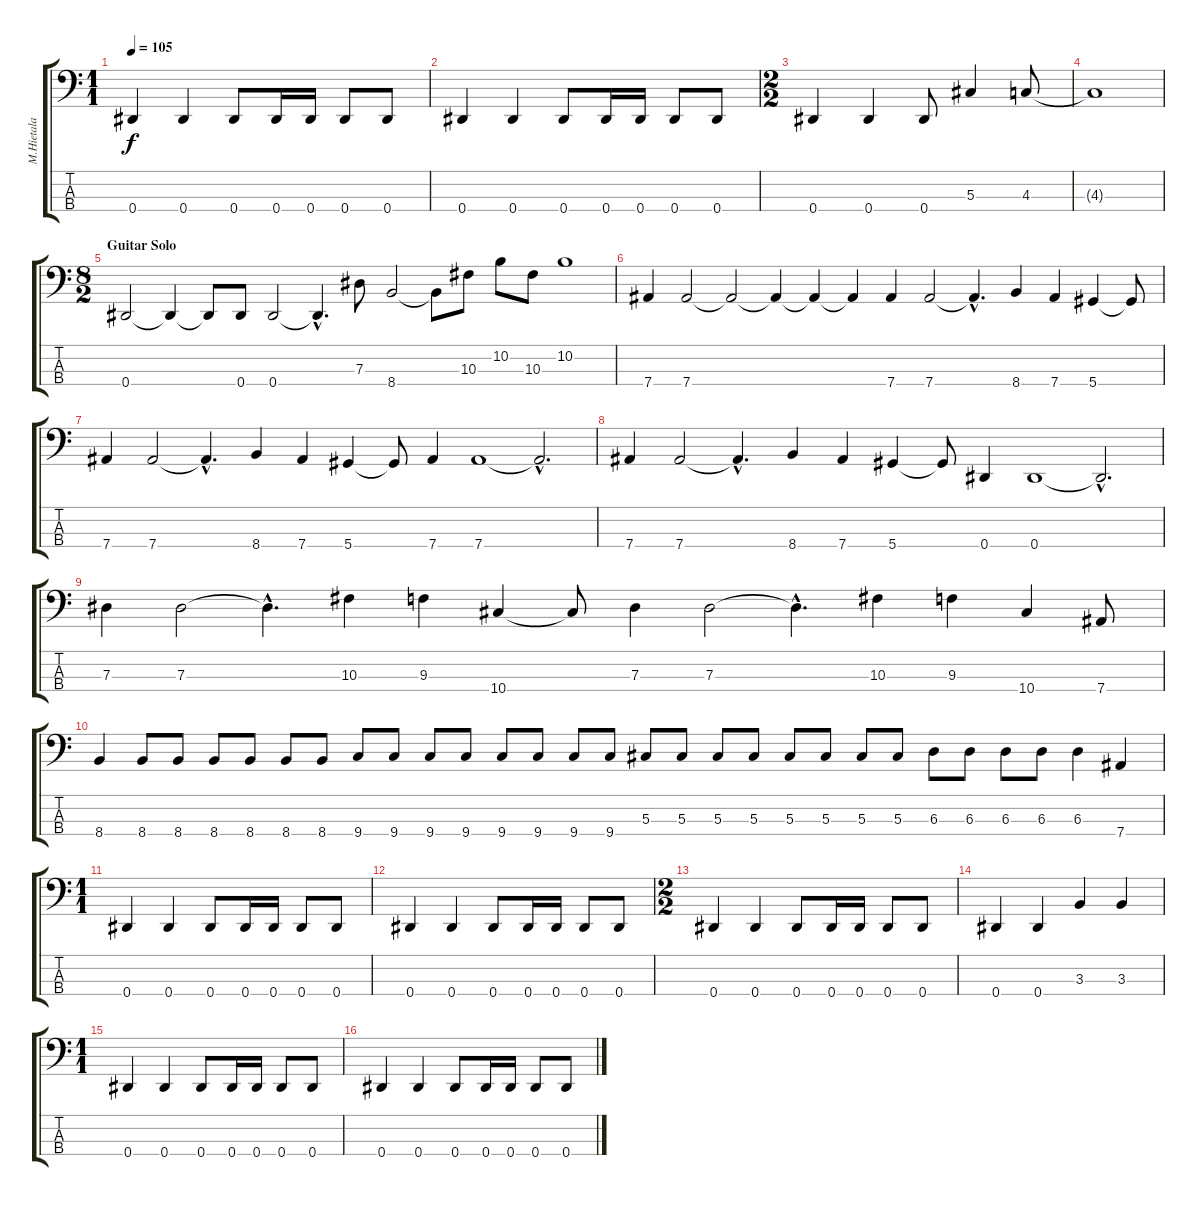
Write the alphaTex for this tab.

\track ("M.Hietala - Bass" "M.Hietala ") {instrument electricbasspick}
\staff {score tabs}
\tuning (Gb2 Db2 Ab1 Eb1) {hide}
\ts (1 1)
\tempo 105
\clef f4
\ks c
0.4.4{dy f} 0.4.4 0.4.8 0.4.16 0.4.16 0.4.8 0.4.8 |
0.4.4 0.4.4 0.4.8 0.4.16 0.4.16 0.4.8 0.4.8 |
\ts (2 2)
0.4.4 0.4.4 0.4.8 5.3.4 4.3.8 |
4.3{t}.1 |
\ts (8 2)
\section ("" "Guitar Solo")
0.4.2 0.4{t}.4 0.4{t}.8 0.4.8 0.4.2 0.4{hac t}.4{d} 7.3.8 8.4.2 8.4{t}.8 10.3.8 10.2.8 10.3.8 10.2.1 |
7.4.4 7.4.2 7.4{t}.2 7.4{t}.4 7.4{t}.4 7.4{t}.4 7.4.4 7.4.2 7.4{hac t}.4{d} 8.4.4 7.4.4 5.4.4 5.4{t}.8 |
7.4.4 7.4.2 7.4{hac t}.4{d} 8.4.4 7.4.4 5.4.4 5.4{t}.8 7.4.4 7.4.1 7.4{hac t}.2{d} |
7.4.4 7.4.2 7.4{hac t}.4{d} 8.4.4 7.4.4 5.4.4 5.4{t}.8 0.4.4 0.4.1 0.4{hac t}.2{d} |
7.3.4 7.3.2 7.3{hac t}.4{d} 10.3.4 9.3.4 10.4.4 10.4{t}.8 7.3.4 7.3.2 7.3{hac t}.4{d} 10.3.4 9.3.4 10.4.4 7.4.8 |
8.4.4 8.4.8 8.4.8 8.4.8 8.4.8 8.4.8 8.4.8 9.4.8 9.4.8 9.4.8 9.4.8 9.4.8 9.4.8 9.4.8 9.4.8 5.3.8 5.3.8 5.3.8 5.3.8 5.3.8 5.3.8 5.3.8 5.3.8 6.3.8 6.3.8 6.3.8 6.3.8 6.3.4 7.4.4 |
\ts (1 1)
0.4.4 0.4.4 0.4.8 0.4.16 0.4.16 0.4.8 0.4.8 |
0.4.4 0.4.4 0.4.8 0.4.16 0.4.16 0.4.8 0.4.8 |
\ts (2 2)
0.4.4 0.4.4 0.4.8 0.4.16 0.4.16 0.4.8 0.4.8 |
0.4.4 0.4.4 3.3.4 3.3.4 |
\ts (1 1)
0.4.4 0.4.4 0.4.8 0.4.16 0.4.16 0.4.8 0.4.8 |
0.4.4 0.4.4 0.4.8 0.4.16 0.4.16 0.4.8 0.4.8
